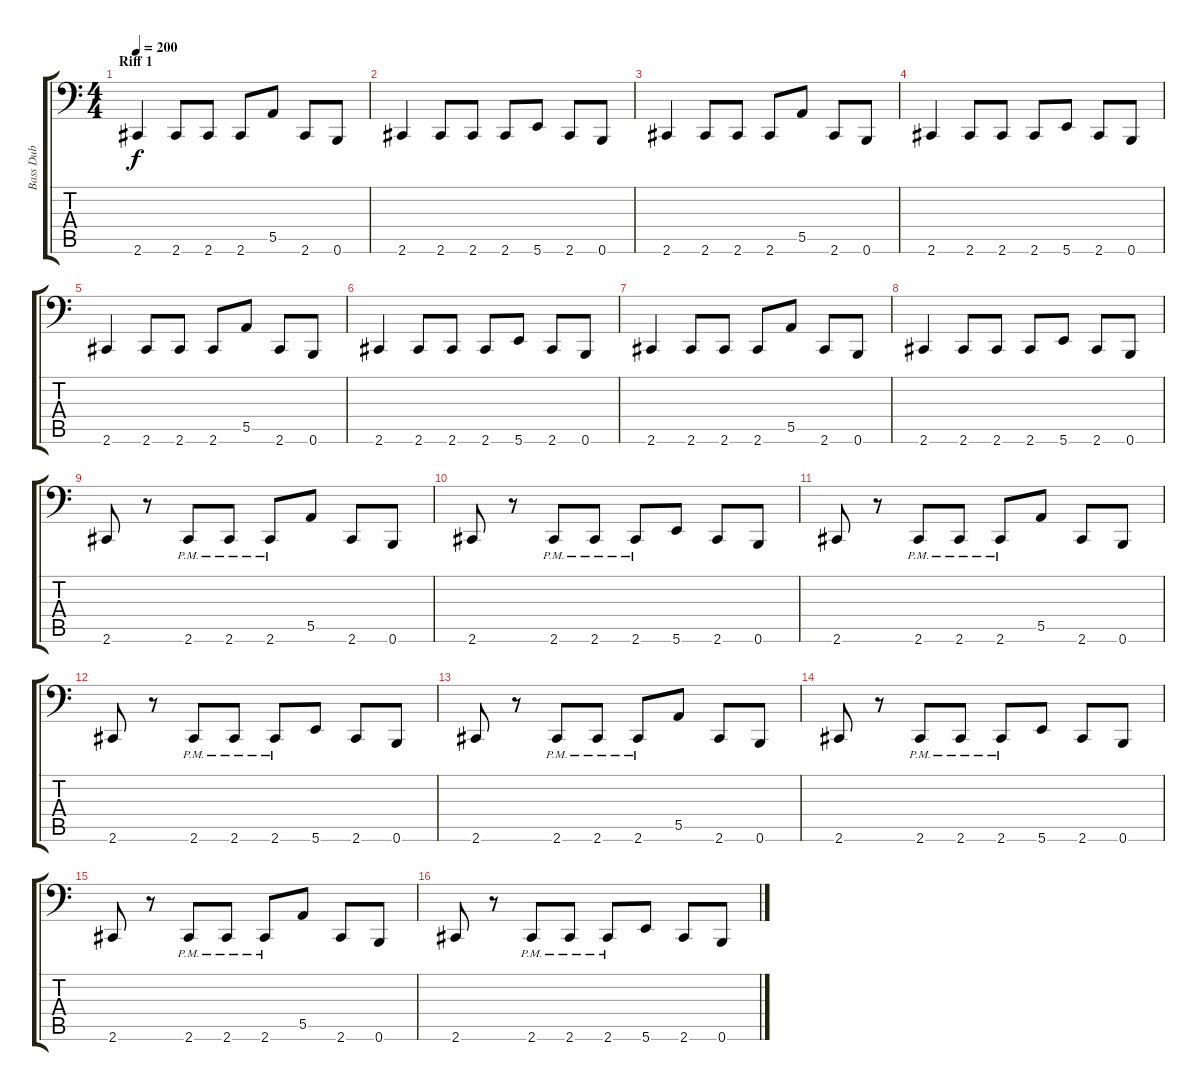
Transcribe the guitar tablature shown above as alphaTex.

\track ("Bass Dub" "Bass Dub") {instrument electricbassfinger}
\staff {score tabs}
\tuning (C3 G2 D2 A1 E1 B0) {hide}
\ts (4 4)
\section ("" "Riff 1")
\tempo 200
\clef f4
\ks c
2.6.4{dy f} 2.6.8 2.6.8 2.6.8 5.5.8 2.6.8 0.6.8 |
2.6.4 2.6.8 2.6.8 2.6.8 5.6.8 2.6.8 0.6.8 |
2.6.4 2.6.8 2.6.8 2.6.8 5.5.8 2.6.8 0.6.8 |
2.6.4 2.6.8 2.6.8 2.6.8 5.6.8 2.6.8 0.6.8 |
2.6.4 2.6.8 2.6.8 2.6.8 5.5.8 2.6.8 0.6.8 |
2.6.4 2.6.8 2.6.8 2.6.8 5.6.8 2.6.8 0.6.8 |
2.6.4 2.6.8 2.6.8 2.6.8 5.5.8 2.6.8 0.6.8 |
2.6.4 2.6.8 2.6.8 2.6.8 5.6.8 2.6.8 0.6.8 |
2.6.8 r.8 2.6{pm}.8 2.6{pm}.8 2.6{pm}.8 5.5.8 2.6.8 0.6.8 |
2.6.8 r.8 2.6{pm}.8 2.6{pm}.8 2.6{pm}.8 5.6.8 2.6.8 0.6.8 |
2.6.8 r.8 2.6{pm}.8 2.6{pm}.8 2.6{pm}.8 5.5.8 2.6.8 0.6.8 |
2.6.8 r.8 2.6{pm}.8 2.6{pm}.8 2.6{pm}.8 5.6.8 2.6.8 0.6.8 |
2.6.8 r.8 2.6{pm}.8 2.6{pm}.8 2.6{pm}.8 5.5.8 2.6.8 0.6.8 |
2.6.8 r.8 2.6{pm}.8 2.6{pm}.8 2.6{pm}.8 5.6.8 2.6.8 0.6.8 |
2.6.8 r.8 2.6{pm}.8 2.6{pm}.8 2.6{pm}.8 5.5.8 2.6.8 0.6.8 |
2.6.8 r.8 2.6{pm}.8 2.6{pm}.8 2.6{pm}.8 5.6.8 2.6.8 0.6.8
